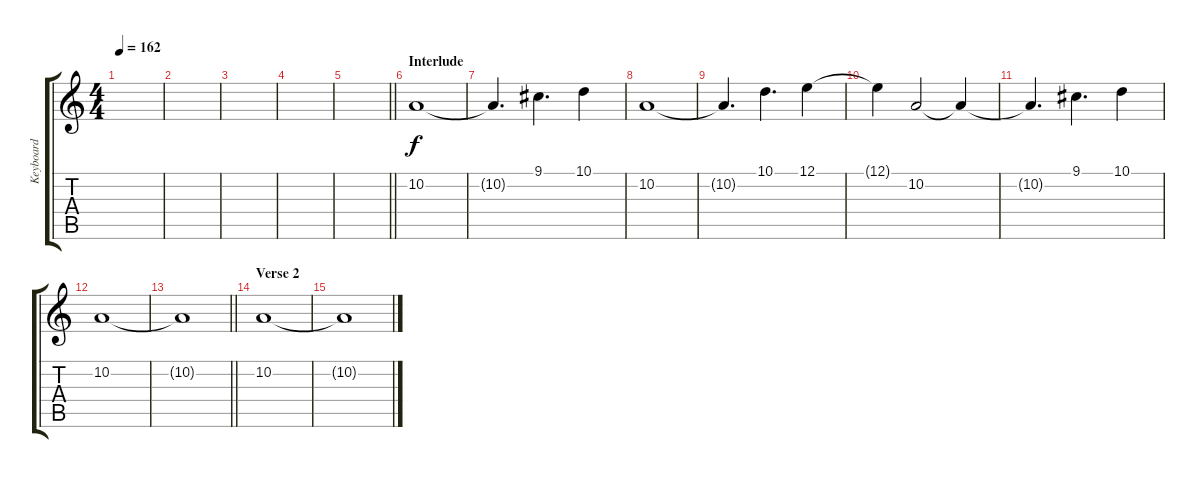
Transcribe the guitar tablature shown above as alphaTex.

\track ("Keyboard" "Keyboard") {instrument stringensemble1}
\staff {score tabs}
\tuning (E4 B3 G3 D3 A2 E2) {hide}
\ts (4 4)
\tempo 162
\clef g2
\ks c
|
|
|
|
\barLineRight lightlight
|
\section ("" "Interlude")
10.2.1 |
10.2{t}.4{d} 9.1.4{d} 10.1.4 |
10.2.1 |
10.2{t}.4{d} 10.1.4{d} 12.1.4 |
12.1{t}.4 10.2.2 10.2{t}.4 |
10.2{t}.4{d} 9.1.4{d} 10.1.4 |
10.2.1 |
\barLineRight lightlight
10.2{t}.1 |
\section ("" "Verse 2")
10.2.1{volume 4} |
10.2{t}.1
